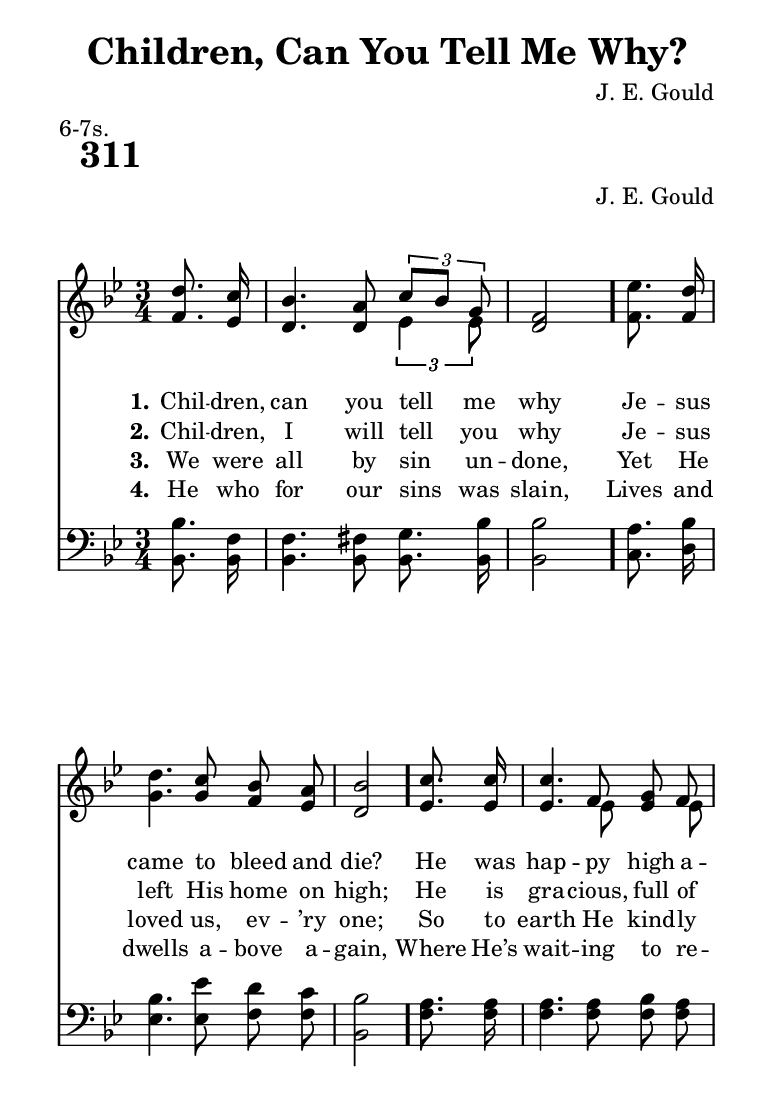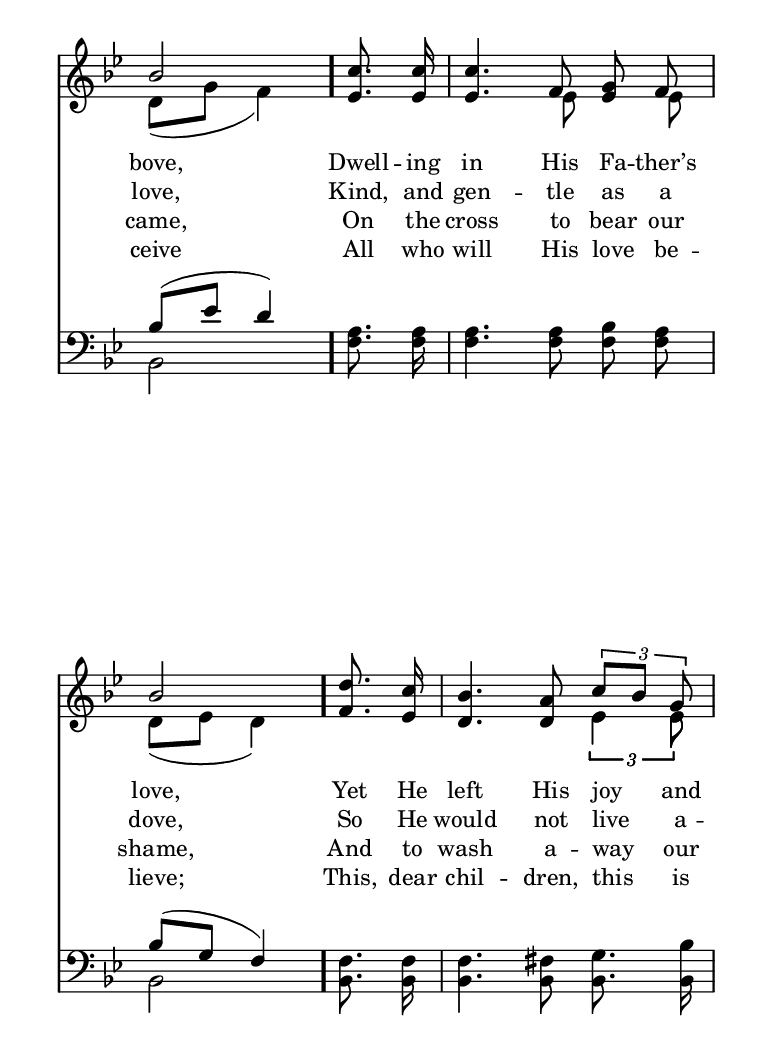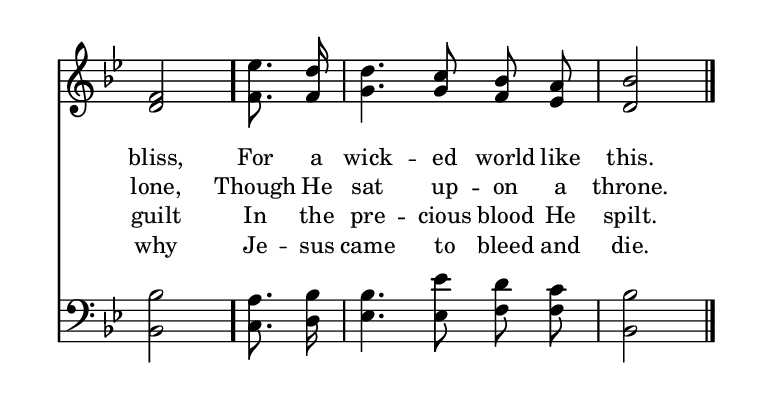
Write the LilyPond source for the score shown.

\include "common/global.ily"
\paper {
  \include "common/paper.ily"
  ragged-last-bottom = ##t
  system-system-spacing.padding = 2
  system-system-spacing.basic-distance = 2
  scoreTitleMarkup = \markup {
    \override #'(baseline-skip . 3.5)
    \column {
      \override #'(baseline-skip . 3.5)
      \column {
        \fill-line {
          \huge \larger \larger \bold {
            \concat { "  " \fromproperty #'header:hymnnumber }
            \mytitle
            \null
          }
        }
        \fill-line {
          % no lowering (to save vertical space)
          \fromproperty #'header:poet
          \smaller \bold \mysubtitle
          \fromproperty #'header:composer
        }
      }
    }
  }
}

\header{
  %children
  hymnnumber = "311"
  title = "Children, Can You Tell Me Why?"
  tunename = "Pilot"
  meter = "6-7s."
  poet = ""
  composer = "J. E. Gould"
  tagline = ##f
}

global = {
  \include "common/overrides.ily"
  \override Staff.TimeSignature.style = #'numbered
  \time 3/4
  \override Score.MetronomeMark.transparent = ##t % hide all fermata changes too
  \tempo 4=80
  \key bes \major
  \partial 4
  \autoBeamOff
}

% rewrote voices as chords to work around unfortunate interactions between
% \partcombine and \tuplet

notesSoprano = {
\global
\relative c'' {

  d8. c16 | bes4. a8 << { \voiceOne \tuplet 3/2 { c8[ bes] g } } \new Voice { \voiceTwo \tuplet 3/2 { ees4 ees8 } } >> f2
  ees'8. d16 | d4. c8 bes a | bes2
  c8. c16 | c4. f,8 g f | bes2
  c8. c16 | c4. f,8 g f | bes2
  d8. c16 | bes4. a8 << { \voiceOne \tuplet 3/2 { c8[ bes] g } } \new Voice { \voiceTwo \tuplet 3/2 { ees4 ees8 } } >> f2
  ees'8. d16 | d4. c8 bes a | bes2

  \bar "|."

}
}

notesAlto = {
\global
\relative e' {

  f8. ees16 | d4. d8 s4 | d2 % s4 stands in for \tuplet 3/2 { ees4 ees8 }
  f8. f16 | g4. g8 f ees | d2
  ees8. ees16 | ees4. ees8 ees ees | d([ g] f4)
  ees8. ees16 | ees4. ees8 ees ees | d([ ees] d4)
  f8. ees16 | d4. d8 s4 | d2 % s4 stands in for \tuplet 3/2 { ees4 ees8 }
  f8. f16 | g4. g8 f ees | d2

}
}

notesTenor = {
\global
\relative a {

  bes8. f16 | f4. fis8 g8. bes16 | bes2
  a8. bes16 | bes4. ees8 d c | bes2
  a8. a16 | a4. a8 bes a | bes8([ ees] d4)
  a8. a16 | a4. a8 bes a | bes8([ g] f4)
  f8. f16 | f4. fis8 g8. bes16 | bes2
  a8. bes16 | bes4. ees8 d c | bes2

}
}

notesBass = {
\global
\relative f, {

  bes8. bes16 | bes4. bes8 bes8. bes16 | bes2
  c8. d16 | ees4. ees8 f f | bes,2
  f'8. f16 | f4. f8 f f | bes,2
  f'8. f16 | f4. f8 f f | bes,2
  bes8. bes16 | bes4. bes8 bes8. bes16 | bes2
  c8. d16 | ees4. ees8 f f | bes,2

}
}

wordsA = \lyricmode {
\set stanza = "1."

Chil -- dren, can you tell me why \bar "."
Je -- sus came to bleed and die? \bar "."
He was hap -- py high a -- bove, \bar "."
Dwell -- ing in His Fa -- ther’s love, \bar "."
Yet He left His joy and bliss, \bar "."
For a wick -- ed world like this. \bar "."

}

wordsB = \lyricmode {
\set stanza = "2."

Chil -- dren, I will tell you why
Je -- sus left His home on high;
He is gra -- cious, full of love,
Kind, and gen -- tle as a dove,
So He would not live a -- lone,
Though He sat up -- on a throne.

}

wordsC = \lyricmode {
\set stanza = "3."

We were all by sin un -- done,
Yet He loved us, ev -- ’ry one;
So to earth He kind -- ly came,
On the cross to bear our shame,
And to wash a -- way our guilt
In the pre -- cious blood He spilt.

}

wordsD = \lyricmode {
\set stanza = "4."

He who for our sins was slain,
Lives and dwells a -- bove a -- gain,
Where He’s wait -- ing to re -- ceive
All who will His love be -- lieve;
This, dear chil -- dren, this is why
Je -- sus came to bleed and die.

}

\score {
  \context ChoirStaff <<
    \context Staff = upper <<
      \set Staff.autoBeaming = ##f
      \set ChoirStaff.systemStartDelimiter = #'SystemStartBar
      \set ChoirStaff.printPartCombineTexts = ##f
      \partcombine #'(2 . 9) \notesSoprano \notesAlto
      \context NullVoice = sopranos { \voiceOne << \notesSoprano >> }
      \context NullVoice = altos { \voiceTwo << \notesAlto >> }
      \context Lyrics = one   \lyricsto sopranos \wordsA
      \context Lyrics = two   \lyricsto sopranos \wordsB
      \context Lyrics = three \lyricsto sopranos \wordsC
      \context Lyrics = four  \lyricsto sopranos \wordsD
    >>
    \context Staff = men <<
      \set Staff.autoBeaming = ##f
      \clef bass
      \set ChoirStaff.printPartCombineTexts = ##f
      \partcombine #'(2 . 9) \notesTenor \notesBass
      \context NullVoice = tenors { \voiceOne << \notesTenor >> }
      \context NullVoice = basses { \voiceTwo << \notesBass >> }
    >>
  >>
  \layout {
    \include "common/layout.ily"
  }
  \midi{
    \include "common/midi.ily"
  }
}

\version "2.19.49"  % necessary for upgrading to future LilyPond versions.

% vi:set et ts=2 sw=2 ai nocindent syntax=lilypond:
